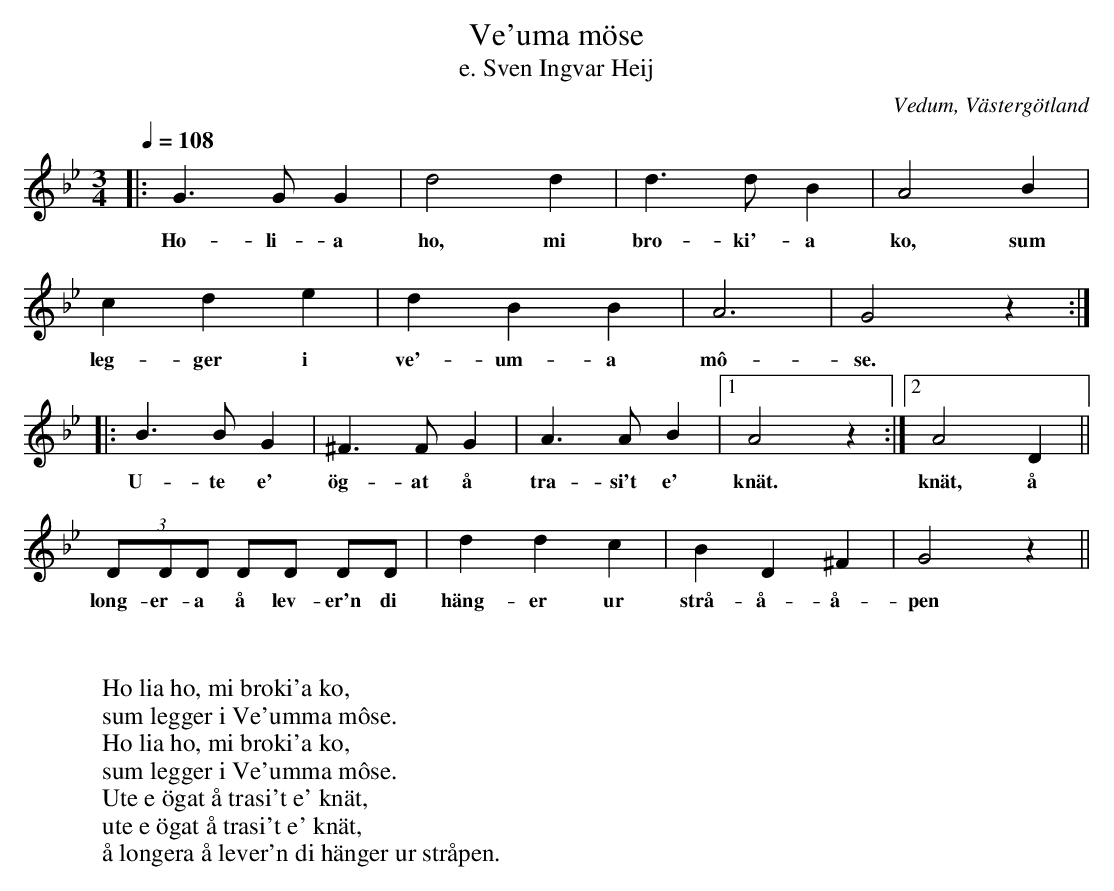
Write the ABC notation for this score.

X:1
T:Ve'uma möse
T:e. Sven Ingvar Heij
O:Vedum, Västergötland
W:
W:
W:Ho lia ho, mi broki'a ko,
W:sum legger i Ve'umma m\^ose.
W:Ho lia ho, mi broki'a ko,
W:sum legger i Ve'umma m\^ose.
W:Ute e ögat \aa trasi't e' knät,
W:ute e ögat \aa trasi't e' knät,
W:\aa longera \aa lever'n di hänger ur str\aapen.
M:3/4
L:1/8
Q:1/4=108
K:Gm
|:G3GG2 | d4 d2 | d3d B2 | A4 B2|
w:Ho-li-a ho, mi bro-ki'-a ko, sum
c2d2e2 |d2 B2 B2 | A6 | G4z2 :|
w:leg-ger i ve'-um-a m\^o-se.
|:B3BG2 | ^F3FG2 | A3AB2 |1 A4z2 :|2 A4 D2 ||
w:U-te e' ög-at \aa tra-si't e' knät. knät, \aa
(3DDD DD DD| d2d2c2 | B2D2^F2 | G4z2 ||
w:long-er-a \aa lev-er'n di häng-er ur str\aa-\aa-\aa-pen
